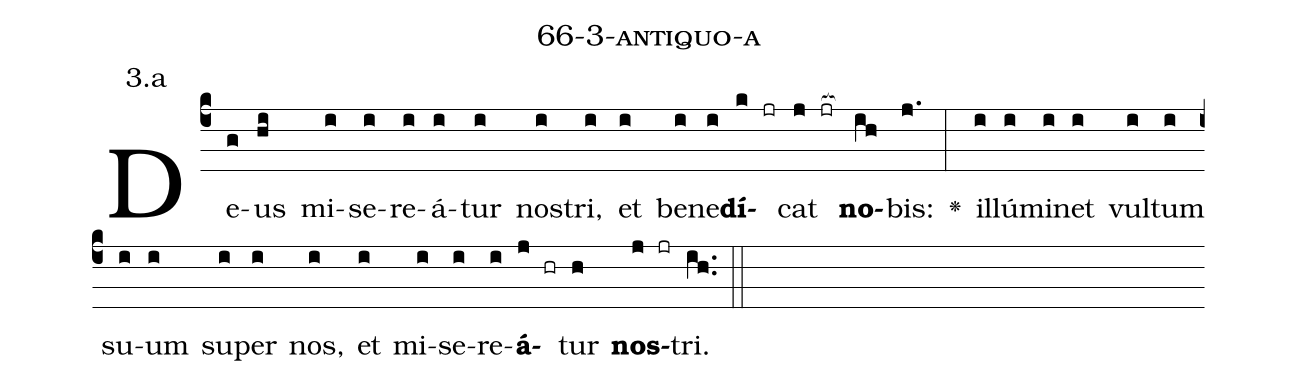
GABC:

name: 66-3-antiquo-a;
annotation: 3.a;
%%
(c4)De(g)us(hi) mi(i)se(i)re(i)á(i)tur(i) nos(i)tri,(i) et(i) be(i)ne(i)<b>dí</b>(k jr)cat(j jr[ocb:1{]) <b>no</b>(ih[ocb:0}])bis:(j.) <v>\greheightstar</v>(:) il(i)lú(i)mi(i)net(i) vul(i)tum(i) su(i)um(i) su(i)per(i) nos,(i) et(i) mi(i)se(i)re(i)<b>á</b>(j hr)tur(h) <b>nos</b>(j jr)tri.(ih..) (::)


%E(i) u(i) o(j) u(h) a(j) e.(ih..) (::)
